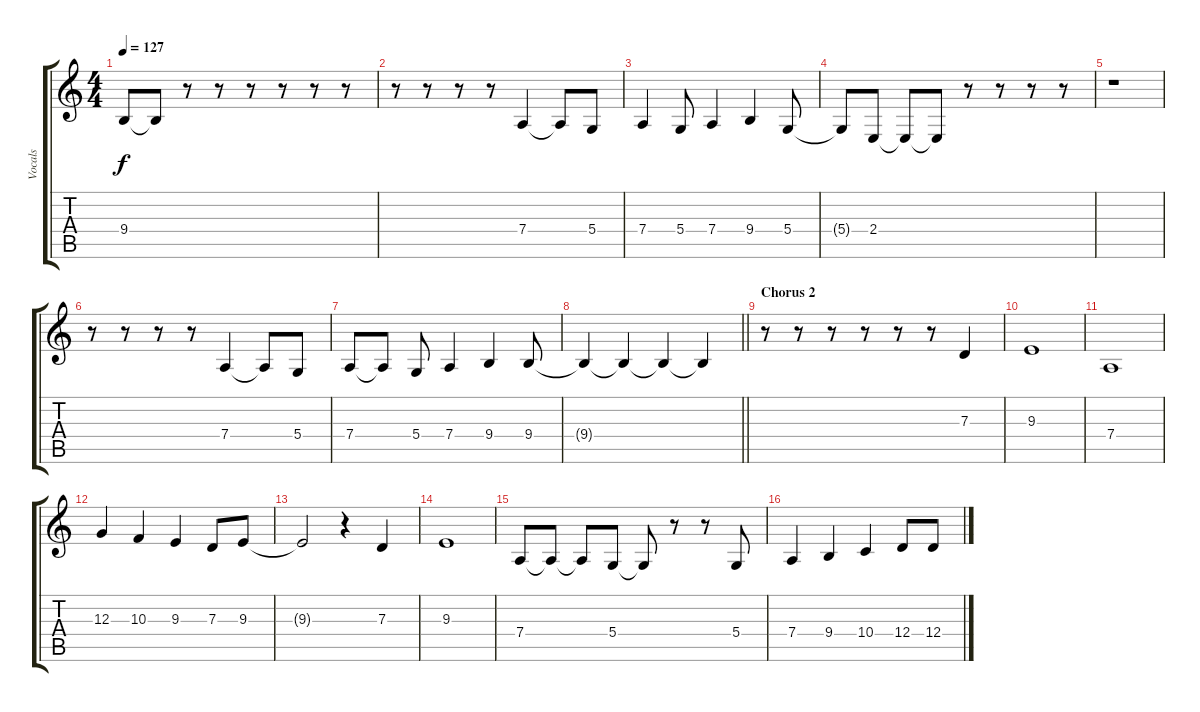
\track ("Vocals" "Vocals") {instrument lead6voice}
\staff {score tabs}
\tuning (E4 B3 G3 D3 A2 E2) {hide}
\ts (4 4)
\tempo 127
\clef g2
\ks c
9.4{t}.8{dy f} 9.4{t}.8 r.8 r.8 r.8 r.8 r.8 r.8 |
r.8 r.8 r.8 r.8 7.4.4 7.4{t}.8 5.4.8 |
7.4.4 5.4.8 7.4.4 9.4.4 5.4.8 |
5.4{t}.8 2.4.8 2.4{t}.8 2.4{t}.8 r.8 r.8 r.8 r.8 |
r.1 |
r.8 r.8 r.8 r.8 7.4.4 7.4{t}.8 5.4.8 |
7.4.8 7.4{t}.8 5.4.8 7.4.4 9.4.4 9.4.8 |
\barLineRight lightlight
9.4{t}.4 9.4{t}.4 9.4{t}.4 9.4{t}.4 |
\section ("" "Chorus 2")
r.8 r.8 r.8 r.8 r.8 r.8 7.3.4 |
9.3.1 |
7.4.1 |
12.3.4 10.3.4 9.3.4 7.3.8 9.3.8 |
9.3{t}.2 r.4 7.3.4 |
9.3.1 |
7.4.8 7.4{t}.8 7.4{t}.8 5.4.8 5.4{t}.8 r.8 r.8 5.4.8 |
7.4.4 9.4.4 10.4.4 12.4.8 12.4.8
